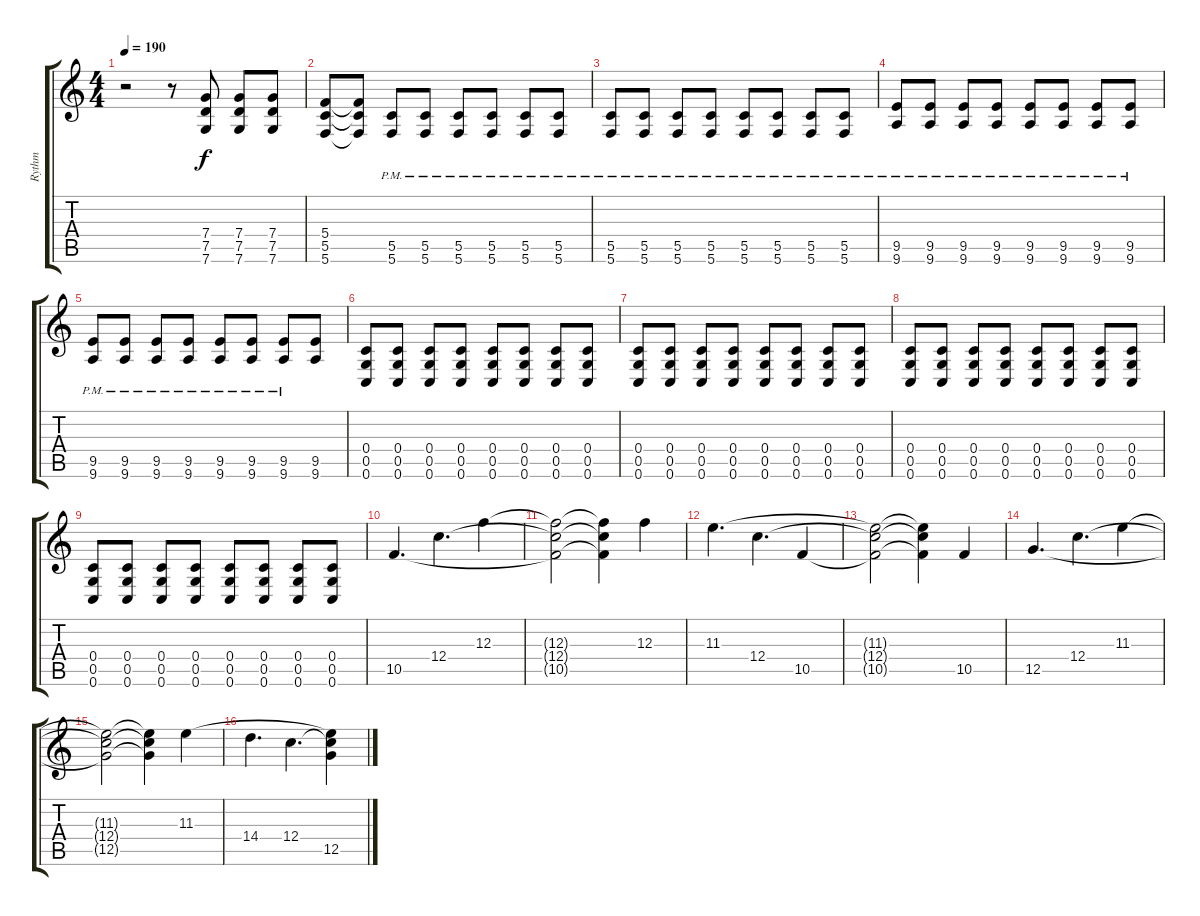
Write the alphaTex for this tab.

\track ("Rythm" "Rythm") {instrument distortionguitar}
\staff {score tabs}
\tuning (D4 A3 F3 C3 G2 C2) {hide}
\ts (4 4)
\tempo 190
\clef g2
\ks c
r.2{dy f} r.8 (7.4 7.5 7.6).8 (7.4 7.5 7.6).8 (7.4 7.5 7.6).8 |
(5.4 5.5 5.6).8 (5.4{t} 5.5{t} 5.6{t}).8 (5.5{pm} 5.6{pm}).8 (5.5{pm} 5.6{pm}).8 (5.5{pm} 5.6{pm}).8 (5.5{pm} 5.6{pm}).8 (5.5{pm} 5.6{pm}).8 (5.5{pm} 5.6{pm}).8 |
(5.5{pm} 5.6{pm}).8 (5.5{pm} 5.6{pm}).8 (5.5{pm} 5.6{pm}).8 (5.5{pm} 5.6{pm}).8 (5.5{pm} 5.6{pm}).8 (5.5{pm} 5.6{pm}).8 (5.5{pm} 5.6{pm}).8 (5.5{pm} 5.6{pm}).8 |
(9.5{pm} 9.6{pm}).8 (9.5{pm} 9.6{pm}).8 (9.5{pm} 9.6{pm}).8 (9.5{pm} 9.6{pm}).8 (9.5{pm} 9.6{pm}).8 (9.5{pm} 9.6{pm}).8 (9.5{pm} 9.6{pm}).8 (9.5{pm} 9.6{pm}).8 |
(9.5{pm} 9.6{pm}).8 (9.5{pm} 9.6{pm}).8 (9.5{pm} 9.6{pm}).8 (9.5{pm} 9.6{pm}).8 (9.5{pm} 9.6{pm}).8 (9.5{pm} 9.6{pm}).8 (9.5{pm} 9.6{pm}).8 (9.5 9.6).8 |
(0.4 0.5 0.6).8 (0.4 0.5 0.6).8 (0.4 0.5 0.6).8 (0.4 0.5 0.6).8 (0.4 0.5 0.6).8 (0.4 0.5 0.6).8 (0.4 0.5 0.6).8 (0.4 0.5 0.6).8 |
(0.4 0.5 0.6).8 (0.4 0.5 0.6).8 (0.4 0.5 0.6).8 (0.4 0.5 0.6).8 (0.4 0.5 0.6).8 (0.4 0.5 0.6).8 (0.4 0.5 0.6).8 (0.4 0.5 0.6).8 |
(0.4 0.5 0.6).8 (0.4 0.5 0.6).8 (0.4 0.5 0.6).8 (0.4 0.5 0.6).8 (0.4 0.5 0.6).8 (0.4 0.5 0.6).8 (0.4 0.5 0.6).8 (0.4 0.5 0.6).8 |
(0.4 0.5 0.6).8 (0.4 0.5 0.6).8 (0.4 0.5 0.6).8 (0.4 0.5 0.6).8 (0.4 0.5 0.6).8 (0.4 0.5 0.6).8 (0.4 0.5 0.6).8 (0.4 0.5 0.6).8 |
10.5.4{d volume 13 instrument electricguitarclean} 12.4.4{d} 12.3.4 |
(12.3{t} 12.4{t} 10.5{t}).2 (12.3{t} 12.4{t} 10.5{t}).4 12.3.4 |
11.3.4{d} 12.4.4{d} 10.5.4 |
(11.3{t} 12.4{t} 10.5{t}).2 (11.3{t} 12.4{t} 10.5{t}).4 10.5.4 |
12.5.4{d} 12.4.4{d} 11.3.4 |
(11.3{t} 12.4{t} 12.5{t}).2 (11.3{t} 12.4{t} 12.5{t}).4 11.3.4 |
14.4.4{d} 12.4.4{d} (11.3{t} 12.4{t} 12.5).4
